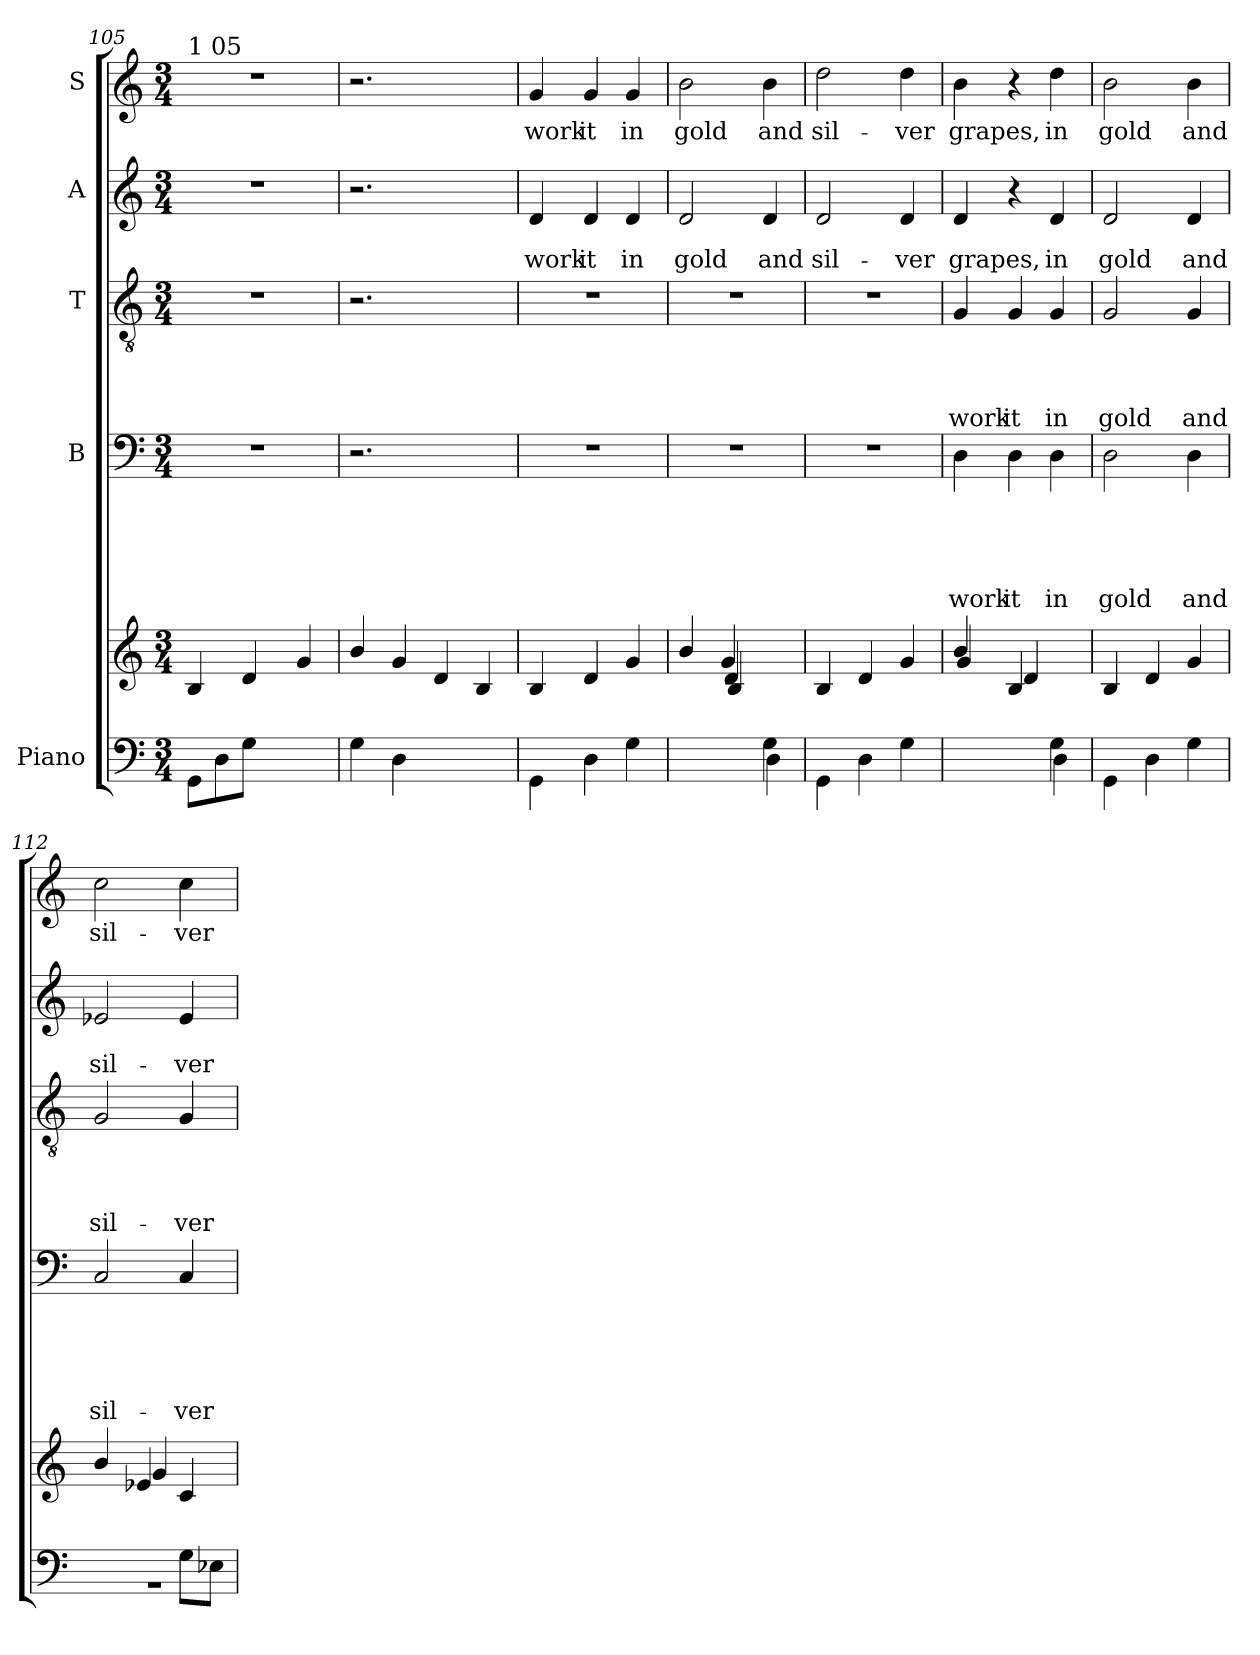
**kern	**kern	**kern	**text	**text	**text	**text	**text	**kern	**text	**text	**text	**text	**kern	**text	**text	**kern	**text
*part5	*part5	*part4	*part4	*part4	*part4	*part4	*part4	*part3	*part3	*part3	*part3	*part3	*part2	*part2	*part2	*part1	*part1
*staff6	*staff5	*staff4	*staff4	*staff4	*staff4	*staff4	*staff4	*staff3	*staff3	*staff3	*staff3	*staff3	*staff2	*staff2	*staff2	*staff1	*staff1
*I"Piano	*	*I"B	*	*	*	*	*	*I"T	*	*	*	*	*I"A	*	*	*I"S	*
!!LO:LB:g=z
*clefF4	*clefG2	*clefF4	*	*	*	*	*	*clefGv2	*	*	*	*	*clefG2	*	*	*clefG2	*
*k[]	*k[]	*k[]	*	*	*	*	*	*k[]	*	*	*	*	*k[]	*	*	*k[]	*
*C:	*C:	*C:	*	*	*	*	*	*C:	*	*	*	*	*C:	*	*	*C:	*
*M3/4	*M3/4	*M3/4	*	*	*	*	*	*M3/4	*	*	*	*	*M3/4	*	*	*M3/4	*
=105	=105	=105	=105	=105	=105	=105	=105	=105	=105	=105	=105	=105	=105	=105	=105	=105	=105
!	!	!	!	!	!	!	!	!	!	!	!	!	!	!	!	!LO:TX:a:t=1 05	!
!	!	!LO:N:vis=1	!	!	!	!	!	!LO:N:vis=1	!	!	!	!	!LO:N:vis=1	!	!	!LO:N:vis=1	!
8GG\L	4B/	2.r	.	.	.	.	.	2.r	.	.	.	.	2.r	.	.	2.r	.
8D\	.	.	.	.	.	.	.	.	.	.	.	.	.	.	.	.	.
8G\J	4d/	.	.	.	.	.	.	.	.	.	.	.	.	.	.	.	.
4.ryy	.	.	.	.	.	.	.	.	.	.	.	.	.	.	.	.	.
.	4g/	.	.	.	.	.	.	.	.	.	.	.	.	.	.	.	.
=106	=106	=106	=106	=106	=106	=106	=106	=106	=106	=106	=106	=106	=106	=106	=106	=106	=106
4G\	4b/	2.r	.	.	.	.	.	2.r	.	.	.	.	2.r	.	.	2.r	.
4D\	4g/	.	.	.	.	.	.	.	.	.	.	.	.	.	.	.	.
2ryy	4d/	.	.	.	.	.	.	.	.	.	.	.	.	.	.	.	.
.	4B/	4ryy	.	.	.	.	.	4ryy	.	.	.	.	4ryy	.	.	4ryy	.
=107	=107	=107	=107	=107	=107	=107	=107	=107	=107	=107	=107	=107	=107	=107	=107	=107	=107
!	!	!LO:N:vis=1	!	!	!	!	!	!LO:N:vis=1	!	!	!	!	!	!	!LO:LY:b	!	!LO:LY:b
4GG\	4B/	2.r	.	.	.	.	.	2.r	.	.	.	.	4d/	.	work	4g/	work
!	!	!	!	!	!	!	!	!	!	!	!	!	!	!	!LO:LY:b	!	!LO:LY:b
4D\	4d/	.	.	.	.	.	.	.	.	.	.	.	4d/	.	it	4g/	it
!	!	!	!	!	!	!	!	!	!	!	!	!	!	!	!LO:LY:b	!	!LO:LY:b
4G\	4g/	.	.	.	.	.	.	.	.	.	.	.	4d/	.	in	4g/	in
=108	=108	=108	=108	=108	=108	=108	=108	=108	=108	=108	=108	=108	=108	=108	=108	=108	=108
*^	*^	*	*	*	*	*	*	*	*	*	*	*	*	*	*	*	*
*	*	*	*^	*	*	*	*	*	*	*	*	*	*	*	*	*	*	*	*
!	!	!	!	!	!LO:N:vis=1	!	!	!	!	!	!LO:N:vis=1	!	!	!	!	!	!	!LO:LY:b	!	!LO:LY:b
2ryy	2ryy	4b/	4ryy	4ryy	2.r	.	.	.	.	.	2.r	.	.	.	.	2d/	.	gold	2b\	gold
.	.	4g/	4d/	4B/	.	.	.	.	.	.	.	.	.	.	.	.	.	.	.	.
!	!	!	!	!	!	!	!	!	!	!	!	!	!	!	!	!	!	!LO:LY:b	!	!LO:LY:b
4G\	4D\	4ryy	4ryy	4ryy	.	.	.	.	.	.	.	.	.	.	.	4d/	.	and	4b\	and
=109	=109	=109	=109	=109	=109	=109	=109	=109	=109	=109	=109	=109	=109	=109	=109	=109	=109	=109	=109	=109
!	!	!	!	!	!LO:N:vis=1	!	!	!	!	!	!LO:N:vis=1	!	!	!	!	!	!	!LO:LY:b	!	!LO:LY:b
*v	*v	*	*	*	*	*	*	*	*	*	*	*	*	*	*	*	*	*	*	*
*	*v	*v	*v	*	*	*	*	*	*	*	*	*	*	*	*	*	*	*	*
4GG\	4B/	2.r	.	.	.	.	.	2.r	.	.	.	.	2d/	.	sil-	2dd\	sil-
4D\	4d/	.	.	.	.	.	.	.	.	.	.	.	.	.	.	.	.
!	!	!	!	!	!	!	!	!	!	!	!	!	!	!	!LO:LY:b	!	!LO:LY:b
4G\	4g/	.	.	.	.	.	.	.	.	.	.	.	4d/	.	-ver	4dd\	-ver
=110	=110	=110	=110	=110	=110	=110	=110	=110	=110	=110	=110	=110	=110	=110	=110	=110	=110
*^	*^	*	*	*	*	*	*	*	*	*	*	*	*	*	*	*	*
!	!	!	!	!	!	!	!	!	!LO:LY:b	!	!	!	!	!LO:LY:b	!	!	!LO:LY:b	!	!LO:LY:b
2ryy	2ryy	4b/	4g/	4D\	.	.	.	.	work	4G/	.	.	.	work	4d/	.	grapes,	4b\	grapes,
!	!	!	!	!	!	!	!	!	!LO:LY:b	!	!	!	!	!LO:LY:b	!	!	!	!	!
.	.	4B/	4d/	4D\	.	.	.	.	it	4G/	.	.	.	it	4r	.	.	4r	.
!	!	!	!	!	!	!	!	!	!LO:LY:b	!	!	!	!	!LO:LY:b	!	!	!LO:LY:b	!	!LO:LY:b
4G\	4D\	4ryy	4ryy	4D\	.	.	.	.	in	4G/	.	.	.	in	4d/	.	in	4dd\	in
=111	=111	=111	=111	=111	=111	=111	=111	=111	=111	=111	=111	=111	=111	=111	=111	=111	=111	=111	=111
!	!	!	!	!	!	!	!	!	!LO:LY:b	!	!	!	!	!LO:LY:b	!	!	!LO:LY:b	!	!LO:LY:b
*v	*v	*	*	*	*	*	*	*	*	*	*	*	*	*	*	*	*	*	*
*	*v	*v	*	*	*	*	*	*	*	*	*	*	*	*	*	*	*	*
4GG\	4B/	2D\	.	.	.	.	gold	2G/	.	.	.	gold	2d/	.	gold	2b\	gold
4D\	4d/	.	.	.	.	.	.	.	.	.	.	.	.	.	.	.	.
!	!	!	!	!	!	!	!LO:LY:b	!	!	!	!	!LO:LY:b	!	!	!LO:LY:b	!	!LO:LY:b
4G\	4g/	4D\	.	.	.	.	and	4G/	.	.	.	and	4d/	.	and	4b\	and
=112	=112	=112	=112	=112	=112	=112	=112	=112	=112	=112	=112	=112	=112	=112	=112	=112	=112
*^	*^	*	*	*	*	*	*	*	*	*	*	*	*	*	*	*	*
!	!	!	!	!	!	!	!	!	!LO:LY:b	!	!	!	!	!LO:LY:b	!	!	!LO:LY:b	!	!LO:LY:b
2ryy	2.r	4b/	4ryy	2C/	.	.	.	.	sil-	2G/	.	.	.	sil-	2e-X/	.	sil-	2cc\	sil-
.	.	4e-X/	4g/	.	.	.	.	.	.	.	.	.	.	.	.	.	.	.	.
!	!	!	!	!	!	!	!	!	!LO:LY:b	!	!	!	!	!LO:LY:b	!	!	!LO:LY:b	!	!LO:LY:b
8G\L	.	4ryy	4c/	4C/	.	.	.	.	-ver	4G/	.	.	.	-ver	4e-/	.	-ver	4cc\	-ver
8E-X\J	.	.	.	.	.	.	.	.	.	.	.	.	.	.	.	.	.	.	.
*v	*v	*	*	*	*	*	*	*	*	*	*	*	*	*	*	*	*	*	*
*	*v	*v	*	*	*	*	*	*	*	*	*	*	*	*	*	*	*	*
=	=	=	=	=	=	=	=	=	=	=	=	=	=	=	=	=	=
*-	*-	*-	*-	*-	*-	*-	*-	*-	*-	*-	*-	*-	*-	*-	*-	*-	*-
